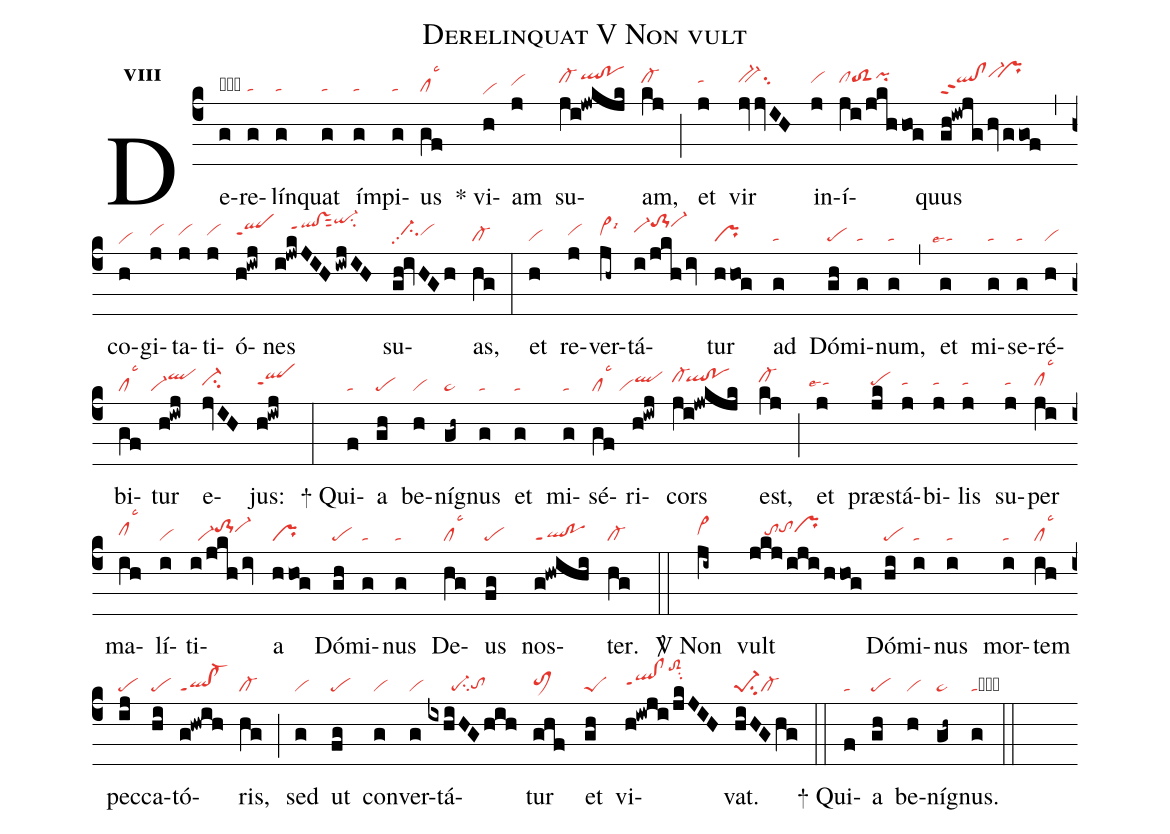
name:Derelinquat V Non vult;
office-part:re;
mode:8;
nabc-lines:1;
%%
initial-style: 1;
name: Derelinquat impius;
mode: 8;
office-part: Responsorium;
annotation: Resp.;
annotation: viii;
nabc-lines:1;
%%
(c4) De(g|obtalsew3)re(g|ta)lín(g|ta)quat(g|ta) ím(g|ta)pi(g|ta)us(gf|cllsc3) <sp>*</sp> vi(h|vihe)am(j|vihh) su(ji!jwkjk|cl-hi`//qlhj!pohj)am,(kj|cl-hi) (;) et(j|tahi) vir(jvjvIH|bv-hisu2) in(j|vihi)í(ji/jkhhog|clhitoS2hipihj)quus(gh!iwjg/hv/ggof|qlhi!clhippt2vi-hk``prhk) (,) co(h|vihe)gi(j|vihh)ta(j|vihh)ti(j|vihh)ó(h!iwj|qlhhppt1)nes(i!jwkJIH/iwjIH|////qlhj!vshjppt1sut2qi-hlsu2) su(gh!ivHGh|//ci-hhpp2vihh)as,(hg|cl-) (:) et(h|vi) re(j|vihh)ver(jh~|vi>hhlsi6)tá(i/jkh/iv|vi-hito-1hkvi-hk)tur(hhog|pr) ad(g|ta) Dó(gh|pe)mi(g|ta)num,(g|ta) (,) et(g|``talse4) mi(g|ta)se(g|ta)ré(h|vi)bi(gf|cllsc3)tur(h!iwj|``vi-qlhj) e(jvIH|ci-hh)jus:(h!iwj|qlhhppt1) (:)
<sp>+</sp> Qui(f|ta)a(gh|pe) be(h|vi)níg(gh~|ta>)nus(g|ta) et(g|ta) mi(g|ta)sé(gf|cllsc3)ri(h!iwj|```viqlhi)cors(ji!jwkjk|cl-hi`qlhi!pohi) est,(kj|cl-hi) (;) et(j|``tahhlse4) præs(jk|pehh)tá(j|tahh)bi(j|tahh)lis(j|tahh) su(j|tahh)per(ji|clhhlsc3) ma(ih|clhhlsc3)lí(i|vi)ti(i/jkh/iv|//vi-to-1hivi-hi)a(hhog|pr) Dó(gh|pe)mi(g|ta)nus(g|ta) De(hg|cllsc3)us(fg|pe) nos(g!hwihi|ql!poppt1)ter.(hg|cl-) (::)

<sp>V/</sp> Non(ji~|vi>hh) vult(jkj/iji/hhog|////tohhtohiprhi) Dó(hi|pe)mi(i|ta)nus(i|ta) mor(i|ta)tem(ih|cllsc3) pec(ij|pe)ca(hi|pe)tó(g!hwih|ql!cl-ppt1)ris,(hg|cl-) (;) sed(g|vi) ut(fg|pe) con(g|vi)ver(g|vi)tá(ixhiHGhih|//////pe-su2tohg)tur(ghf|toM1hh) et(gh|peS) vi(h!iwji/jkJIH|qlhh!clhhppt1toS2hmsu2)vat.(hiHGhg|pe-1su2cl-) (::)
<sp>+</sp> Qui(f|ta)a(gh|pe) be(h|vi)níg(gh~|ta>)nus.(g|tacb) (::)
